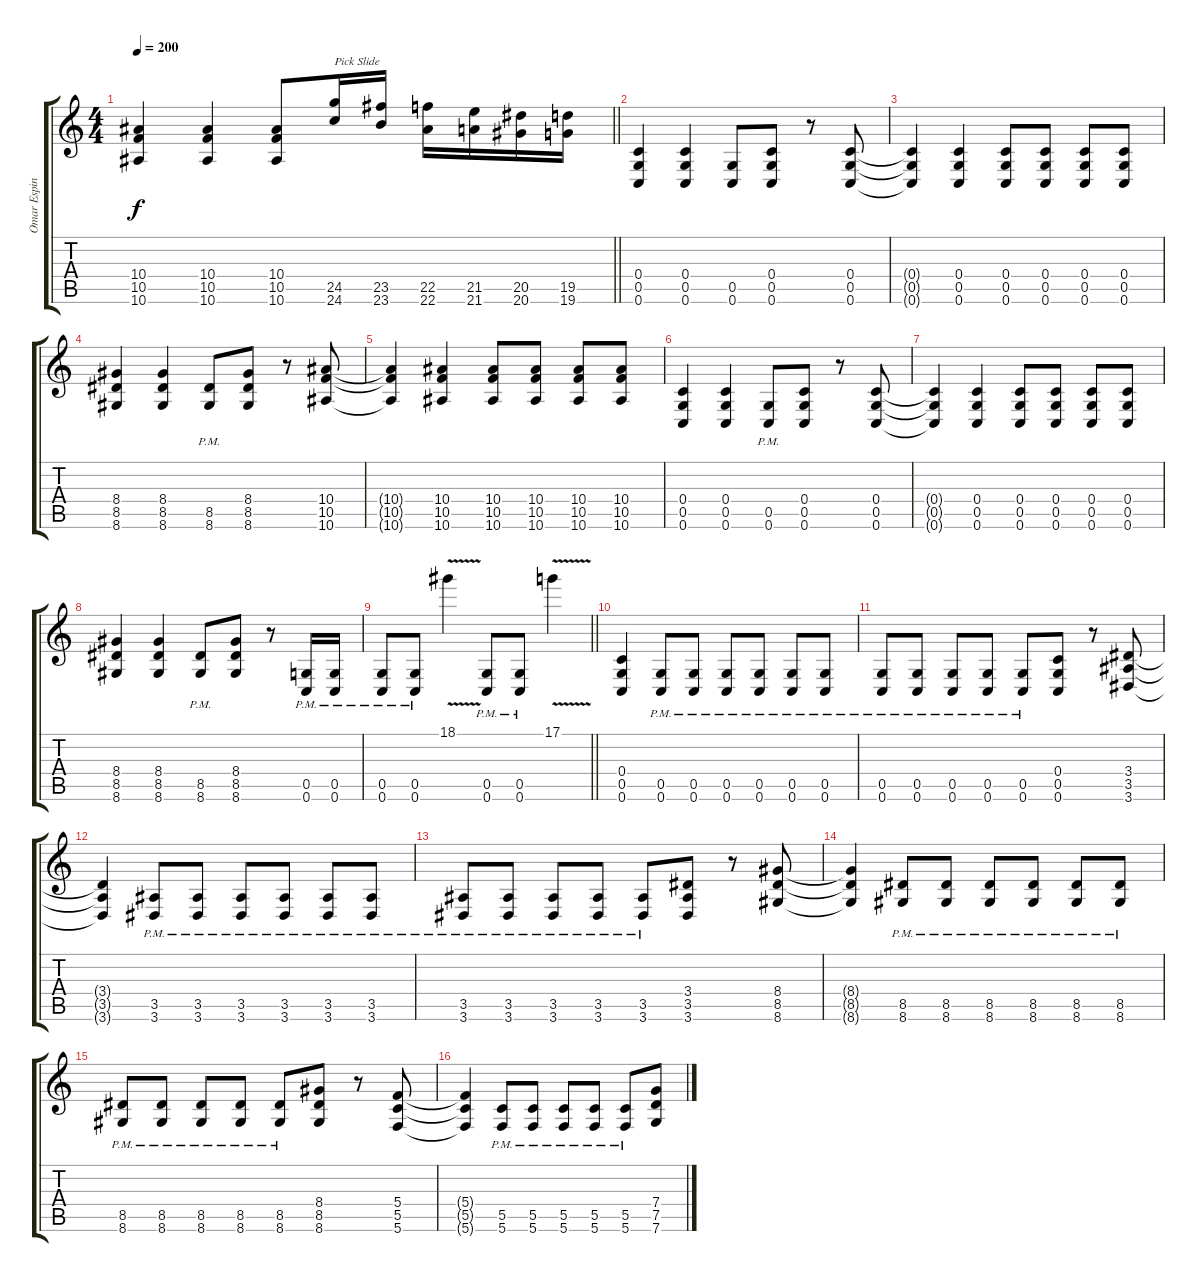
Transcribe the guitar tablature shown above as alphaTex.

\track ("Omar Espina - Guitar" "Omar Espin") {instrument distortionguitar}
\staff {score tabs}
\tuning (D4 A3 F3 C3 G2 C2) {hide}
\ts (4 4)
\tempo 200
\clef g2
\barLineRight lightlight
\ks c
(10.4{t} 10.5{t} 10.6{t}).4{dy f} (10.4 10.5 10.6).4 (10.4 10.5 10.6).8 (24.5 24.6).16{txt "Pick Slide"} (23.5 23.6).16 (22.5 22.6).16 (21.5 21.6).16 (20.5 20.6).16 (19.5 19.6).16 |
(0.4 0.5 0.6).4 (0.4 0.5 0.6).4 (0.5 0.6).8 (0.4 0.5 0.6).8 r.8 (0.4 0.5 0.6).8 |
(0.4{t} 0.5{t} 0.6{t}).4 (0.4 0.5 0.6).4 (0.4 0.5 0.6).8 (0.4 0.5 0.6).8 (0.4 0.5 0.6).8 (0.4 0.5 0.6).8 |
(8.4 8.5 8.6).4 (8.4 8.5 8.6).4 (8.5{pm} 8.6{pm}).8 (8.4 8.5 8.6).8 r.8 (10.4 10.5 10.6).8 |
(10.4{t} 10.5{t} 10.6{t}).4 (10.4 10.5 10.6).4 (10.4 10.5 10.6).8 (10.4 10.5 10.6).8 (10.4 10.5 10.6).8 (10.4 10.5 10.6).8 |
(0.4 0.5 0.6).4 (0.4 0.5 0.6).4 (0.5{pm} 0.6{pm}).8 (0.4 0.5 0.6).8 r.8 (0.4 0.5 0.6).8 |
(0.4{t} 0.5{t} 0.6{t}).4 (0.4 0.5 0.6).4 (0.4 0.5 0.6).8 (0.4 0.5 0.6).8 (0.4 0.5 0.6).8 (0.4 0.5 0.6).8 |
(8.4 8.5 8.6).4 (8.4 8.5 8.6).4 (8.5{pm} 8.6{pm}).8 (8.4 8.5 8.6).8 r.8 (0.5{pm} 0.6{pm}).16{volume 11} (0.5{pm} 0.6{pm}).16 |
\barLineRight lightlight
(0.5{pm} 0.6{pm}).8 (0.5{pm} 0.6{pm}).8 18.1{v}.4 (0.5{pm} 0.6{pm}).8 (0.5{pm} 0.6{pm}).8 17.1{v}.4 |
(0.4 0.5 0.6).4 (0.5{pm} 0.6{pm}).8 (0.5{pm} 0.6{pm}).8 (0.5{pm} 0.6{pm}).8 (0.5{pm} 0.6{pm}).8 (0.5{pm} 0.6{pm}).8 (0.5{pm} 0.6{pm}).8 |
(0.5{pm} 0.6{pm}).8 (0.5{pm} 0.6{pm}).8 (0.5{pm} 0.6{pm}).8 (0.5{pm} 0.6{pm}).8 (0.5{pm} 0.6{pm}).8 (0.4 0.5 0.6).8 r.8 (3.4 3.5 3.6).8 |
(3.4{t} 3.5{t} 3.6{t}).4 (3.5{pm} 3.6{pm}).8 (3.5{pm} 3.6{pm}).8 (3.5{pm} 3.6{pm}).8 (3.5{pm} 3.6{pm}).8 (3.5{pm} 3.6{pm}).8 (3.5{pm} 3.6{pm}).8 |
(3.5{pm} 3.6{pm}).8 (3.5{pm} 3.6{pm}).8 (3.5{pm} 3.6{pm}).8 (3.5{pm} 3.6{pm}).8 (3.5{pm} 3.6{pm}).8 (3.4 3.5 3.6).8 r.8 (8.4 8.5 8.6).8 |
(8.4{t} 8.5{t} 8.6{t}).4 (8.5{pm} 8.6{pm}).8 (8.5{pm} 8.6{pm}).8 (8.5{pm} 8.6{pm}).8 (8.5{pm} 8.6{pm}).8 (8.5{pm} 8.6{pm}).8 (8.5{pm} 8.6{pm}).8 |
(8.5{pm} 8.6{pm}).8 (8.5{pm} 8.6{pm}).8 (8.5{pm} 8.6{pm}).8 (8.5{pm} 8.6{pm}).8 (8.5{pm} 8.6{pm}).8 (8.4 8.5 8.6).8 r.8 (5.4 5.5 5.6).8 |
(5.4{t} 5.5{t} 5.6{t}).4 (5.5{pm} 5.6{pm}).8 (5.5{pm} 5.6{pm}).8 (5.5{pm} 5.6{pm}).8 (5.5{pm} 5.6{pm}).8 (5.5{pm} 5.6{pm}).8 (7.4 7.5 7.6).8
